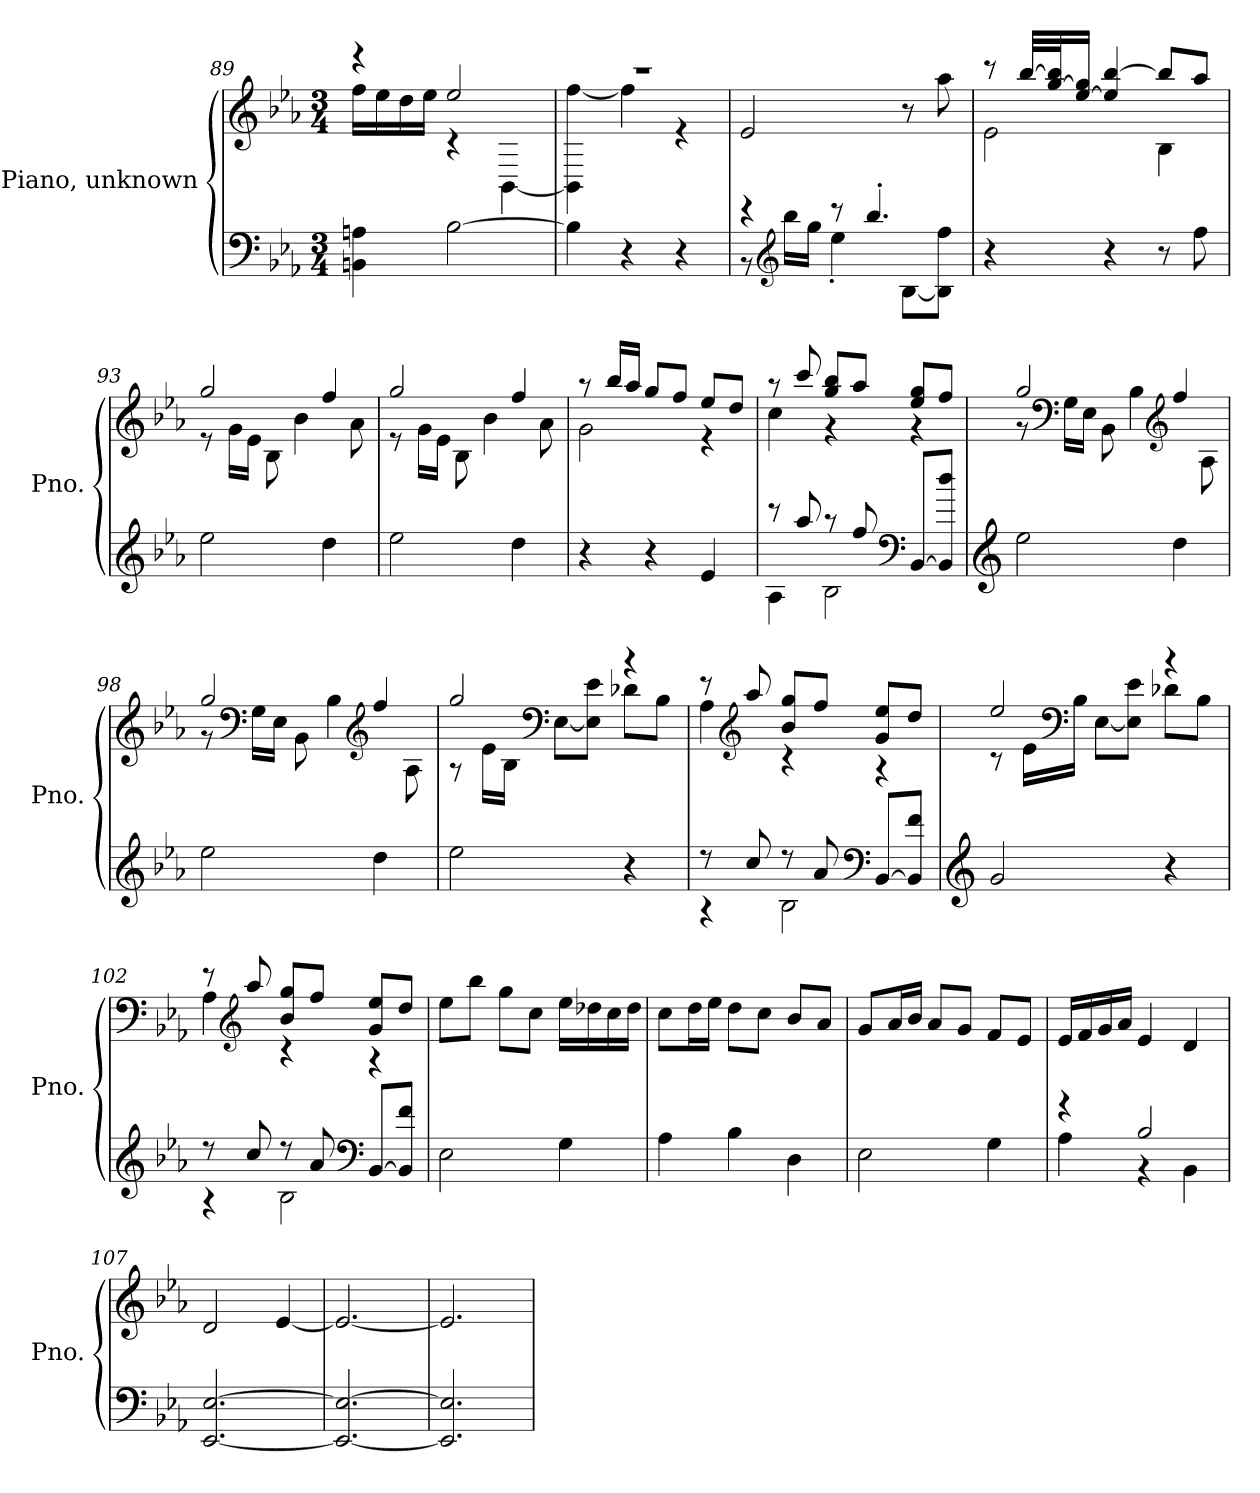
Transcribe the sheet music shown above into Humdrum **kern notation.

**kern	**kern
*part1	*part1
*staff2	*staff1
*I"Piano, unknown	*
*I'Pno.	*
*clefF4	*clefG2
*k[b-e-a-]	*k[b-e-a-]
*M3/4	*M3/4
=89	=89
*	*^
4BBn\ 4An\	4r	16ff\LL
.	.	16ee-\
.	.	16dd\
.	.	16ee-\JJ
[2B-\	2ee-/	4r
.	.	[4BB-\
=90	=90	=90
4B-\]	2.r	4BB-\] [4ff\
4r	.	4ff\]
4r	.	4r
*	*v	*v
=91	=91
*^	*
4r	8r	2e-/
*clefG2	*	*
.	16bb-\LL	.
.	16gg\JJ	.
8r	4ee-'\	.
4.bb-'/	.	.
.	[8B-\L	8r
.	8B-\] 8ff\J	8aa-\
*v	*v	*
=92	=92
*	*^
4r	8r	2e-\
.	[32bb-/LLL	.
.	[32gg/ 32bb-/]J	.
.	[16ee-/ 16gg/]JJ	.
4r	4ee-/] [4bb-/	.
8r	8bb-/L]	4B-\
8ff\	8aa-/J	.
!!LO:LB:g=z	!!
=93	=93	=93
2ee-\	2gg/	8r
.	.	16g\LL
.	.	16e-\JJ
.	.	8B-\
.	.	4b-\
4dd\	4ff/	.
.	.	8a-\
=94	=94	=94
2ee-\	2gg/	8r
.	.	16g\LL
.	.	16e-\JJ
.	.	8B-\
.	.	4b-\
4dd\	4ff/	.
.	.	8a-\
=95	=95	=95
4r	8r	2g\
.	16bb-/LL	.
.	16aa-/JJ	.
4r	8gg/L	.
.	8ff/J	.
4e-/	8ee-/L	4r
.	8dd/J	.
=96	=96	=96
*^	*	*
8r	4A-\	8r	4cc\
8aa-/	.	8ccc/	.
8r	2B-\	8gg/ 8bb-/L	4r
8ff/	.	8aa-/J	.
*clefF4	*	*	*
[8BB-/L	.	8ee-/ 8gg/L	4r
8BB-/] 8dd/J	.	8ff/J	.
*v	*v	*	*
!!LO:LB:g=z	!!
=97	=97	=97
*clefG2	*	*
2ee-\	2gg/	8r
*	*clefF4	*
.	.	16G\LL
.	.	16E-\JJ
.	.	8BB-\
.	.	4B-\
*	*clefG2	*
4dd\	4ff/	.
.	.	8A-\
=98	=98	=98
2ee-\	2gg/	8r
*	*clefF4	*
.	.	16G\LL
.	.	16E-\JJ
.	.	8BB-\
.	.	4B-\
*	*clefG2	*
4dd\	4ff/	.
.	.	8A-\
=99	=99	=99
2ee-\	2gg/	8r
.	.	16e-\LL
.	.	16B-\JJ
*	*clefF4	*
.	.	[8E-\L
.	.	8E-\] 8e-\J
4r	4r	8d-X\L
.	.	8B-\J
!!LO:LB:g=z	!!
=100	=100	=100
*^	*	*
8r	4r	8r	4A-\
*	*	*clefG2	*
8cc/	.	8aa-/	.
8r	2B-\	8b-/ 8gg/L	4r
8a-/	.	8ff/J	.
*clefF4	*	*	*
[8BB-/L	.	8g/ 8ee-/L	4r
8BB-/] 8f/J	.	8dd/J	.
*v	*v	*	*
=101	=101	=101
*clefG2	*	*
2g/	2ee-/	8r
.	.	16e-\LL
*	*clefF4	*
.	.	16B-\JJ
.	.	[8E-\L
.	.	8E-\] 8e-\J
4r	4r	8d-X\L
.	.	8B-\J
=102	=102	=102
*^	*	*
8r	4r	8r	4A-\
*	*	*clefG2	*
8cc/	.	8aa-/	.
8r	2B-\	8b-/ 8gg/L	4r
8a-/	.	8ff/J	.
*clefF4	*	*	*
[8BB-/L	.	8g/ 8ee-/L	4r
8BB-/] 8f/J	.	8dd/J	.
*v	*v	*	*
*	*v	*v
!!LO:LB:g=z
=103	=103
2E-\	8ee-\L
.	8bb-\J
.	8gg\L
.	8cc\J
4G\	16ee-\LL
.	16dd-X\
.	16cc\
.	16dd-\JJ
=104	=104
4A-\	8cc\L
.	16dd\L
.	16ee-\JJ
4B-\	8dd\L
.	8cc\J
4D\	8b-/L
.	8a-/J
=105	=105
2E-\	8g/L
.	16a-/L
.	16b-/JJ
.	8a-/L
.	8g/J
4G\	8f/L
.	8e-/J
=106	=106
*^	*
4r	4A-\	16e-/LL
.	.	16f/
.	.	16g/
.	.	16a-/JJ
2B-/	4r	4e-/
.	4BB-\	4d/
*v	*v	*
=107	=107
[2.EE-/ [2.E-/	2d/
.	[4e-/
=108	=108
2.EE-/_ 2.E-/_	2.e-/_
=109	=109
2.EE-/] 2.E-/]	2.e-/]
=	=
*-	*-
